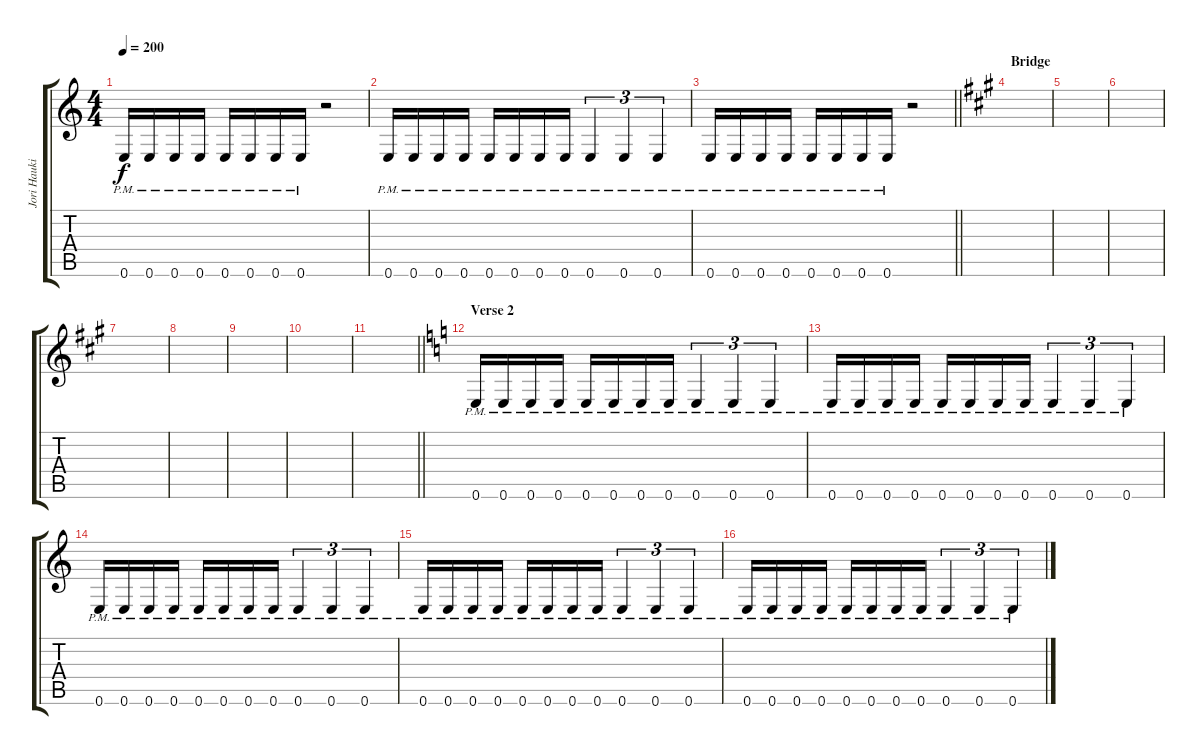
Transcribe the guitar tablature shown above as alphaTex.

\track ("Jori Haukio (lead guitar)" "Jori Hauki") {instrument distortionguitar}
\staff {score tabs}
\tuning (E4 B3 G3 D3 A2 E2) {hide}
\ts (4 4)
\tempo 200
\clef g2
\ks c
0.6{pm}.16{dy f} 0.6{pm}.16 0.6{pm}.16 0.6{pm}.16 0.6{pm}.16 0.6{pm}.16 0.6{pm}.16 0.6{pm}.16 r.2 |
0.6{pm}.16 0.6{pm}.16 0.6{pm}.16 0.6{pm}.16 0.6{pm}.16 0.6{pm}.16 0.6{pm}.16 0.6{pm}.16 0.6{pm}.4{tu (3 2)} 0.6{pm}.4{tu (3 2)} 0.6{pm}.4{tu (3 2)} |
\barLineRight lightlight
0.6{pm}.16 0.6{pm}.16 0.6{pm}.16 0.6{pm}.16 0.6{pm}.16 0.6{pm}.16 0.6{pm}.16 0.6{pm}.16 r.2 |
\section ("" "Bridge")
\ks f#minor
|
|
|
|
|
|
|
\barLineRight lightlight
|
\section ("" "Verse 2")
\ks c
0.6{pm}.16 0.6{pm}.16 0.6{pm}.16 0.6{pm}.16 0.6{pm}.16 0.6{pm}.16 0.6{pm}.16 0.6{pm}.16 0.6{pm}.4{tu (3 2)} 0.6{pm}.4{tu (3 2)} 0.6{pm}.4{tu (3 2)} |
0.6{pm}.16 0.6{pm}.16 0.6{pm}.16 0.6{pm}.16 0.6{pm}.16 0.6{pm}.16 0.6{pm}.16 0.6{pm}.16 0.6{pm}.4{tu (3 2)} 0.6{pm}.4{tu (3 2)} 0.6{pm}.4{tu (3 2)} |
0.6{pm}.16 0.6{pm}.16 0.6{pm}.16 0.6{pm}.16 0.6{pm}.16 0.6{pm}.16 0.6{pm}.16 0.6{pm}.16 0.6{pm}.4{tu (3 2)} 0.6{pm}.4{tu (3 2)} 0.6{pm}.4{tu (3 2)} |
0.6{pm}.16 0.6{pm}.16 0.6{pm}.16 0.6{pm}.16 0.6{pm}.16 0.6{pm}.16 0.6{pm}.16 0.6{pm}.16 0.6{pm}.4{tu (3 2)} 0.6{pm}.4{tu (3 2)} 0.6{pm}.4{tu (3 2)} |
0.6{pm}.16 0.6{pm}.16 0.6{pm}.16 0.6{pm}.16 0.6{pm}.16 0.6{pm}.16 0.6{pm}.16 0.6{pm}.16 0.6{pm}.4{tu (3 2)} 0.6{pm}.4{tu (3 2)} 0.6{pm}.4{tu (3 2)}
